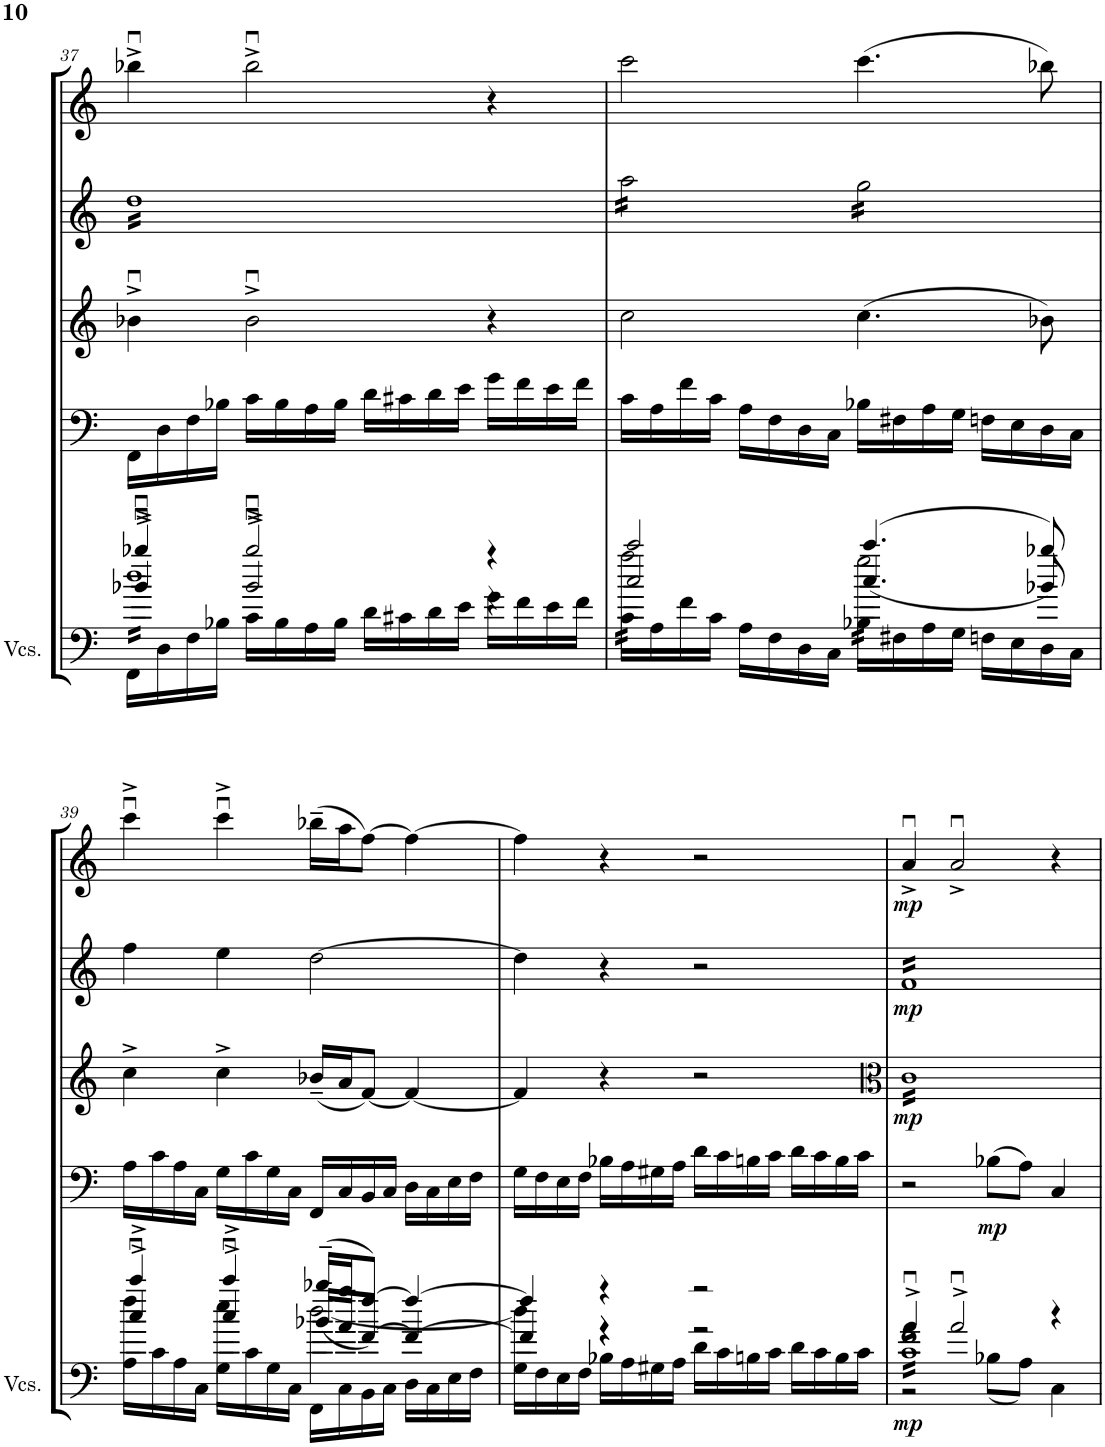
**kern	**dynam	**kern	**dynam	**kern	**dynam	**kern	**dynam	**kern	**dynam
*part5	*part5	*part4	*part4	*part3	*part3	*part2	*part2	*part1	*part1
*staff5	*staff5	*staff4	*staff4	*staff3	*staff3	*staff2	*staff2	*staff1	*staff1
*I"Violoncellos	*	*I"Violoncello	*	*I"Viola	*	*I"Violin II	*	*I"Violin I	*
*I'Vcs.	*	*I'Vc	*	*I'Vla	*	*I'Vln	*	*I'Vln	*
!!LO:PB:g=z
*clefF4	*	*clefF4	*	*clefG2	*	*clefG2	*	*clefG2	*
*k[]	*	*k[]	*	*k[]	*	*k[]	*	*k[]	*
*M4/4	*	*M4/4	*	*M4/4	*	*M4/4	*	*M4/4	*
=37	=37	=37	=37	=37	=37	=37	=37	=37	=37
*^	*	*	*	*	*	*	*	*	*
*	*^	*	*	*	*	*	*	*	*	*
*	*	*^	*	*	*	*	*	*	*	*	*
*tremolo	*	*	*	*	*	*	*	*	*	*	*	*
*	*	*	*	*	*	*	*	*	*tremolo	*	*	*
4bb-Xu^/	16ddLL	4b-Xu^/	16FF\LL	.	16FF\LL	.	4b-Xu^\	.	16ddLL	.	4bb-Xu^\	.
.	16dd	.	16D\	.	16D\	.	.	.	16dd	.	.	.
.	16dd	.	16F\	.	16F\	.	.	.	16dd	.	.	.
.	16dd	.	16B-X\JJ	.	16B-X\JJ	.	.	.	16dd	.	.	.
2bb-u^/	16dd	2b-u^/	16c\LL	.	16c\LL	.	2b-u^\	.	16dd	.	2bb-u^\	.
.	16dd	.	16B-\	.	16B-\	.	.	.	16dd	.	.	.
.	16dd	.	16A\	.	16A\	.	.	.	16dd	.	.	.
.	16dd	.	16B-\JJ	.	16B-\JJ	.	.	.	16dd	.	.	.
.	16dd	.	16d\LL	.	16d\LL	.	.	.	16dd	.	.	.
.	16dd	.	16c#X\	.	16c#X\	.	.	.	16dd	.	.	.
.	16dd	.	16d\	.	16d\	.	.	.	16dd	.	.	.
.	16dd	.	16e\JJ	.	16e\JJ	.	.	.	16dd	.	.	.
4r	16dd	4r	16g\LL	.	16g\LL	.	4r	.	16dd	.	4r	.
.	16dd	.	16f\	.	16f\	.	.	.	16dd	.	.	.
.	16dd	.	16e\	.	16e\	.	.	.	16dd	.	.	.
.	16ddJJ	.	16f\JJ	.	16f\JJ	.	.	.	16ddJJ	.	.	.
=38	=38	=38	=38	=38	=38	=38	=38	=38	=38	=38	=38	=38
2ccc/	16aa\LL	2cc/	16c\LL	.	16c\LL	.	2cc\	.	16aa\LL	.	2ccc\	.
.	16aa\	.	16A\	.	16A\	.	.	.	16aa\	.	.	.
.	16aa\	.	16f\	.	16f\	.	.	.	16aa\	.	.	.
.	16aa\	.	16c\JJ	.	16c\JJ	.	.	.	16aa\	.	.	.
.	16aa\	.	16A\LL	.	16A\LL	.	.	.	16aa\	.	.	.
.	16aa\	.	16F\	.	16F\	.	.	.	16aa\	.	.	.
.	16aa\	.	16D\	.	16D\	.	.	.	16aa\	.	.	.
.	16aa\JJ	.	16C\JJ	.	16C\JJ	.	.	.	16aa\JJ	.	.	.
(4.ccc/	16gg\LL	(4.cc/	16B-X\LL	.	16B-X\LL	.	(4.cc\	.	16gg\LL	.	(4.ccc\	.
.	16gg\	.	16F#X\	.	16F#X\	.	.	.	16gg\	.	.	.
.	16gg\	.	16A\	.	16A\	.	.	.	16gg\	.	.	.
.	16gg\	.	16G\JJ	.	16G\JJ	.	.	.	16gg\	.	.	.
.	16gg\	.	16Fn\LL	.	16Fn\LL	.	.	.	16gg\	.	.	.
.	16gg\	.	16E\	.	16E\	.	.	.	16gg\	.	.	.
8bb-X/)	16gg\	8b-X/)	16D\	.	16D\	.	8b-X\)	.	16gg\	.	8bb-X\)	.
.	16gg\JJ	.	16C\JJ	.	16C\JJ	.	.	.	16gg\JJ	.	.	.
*	*	*	*	*	*	*	*	*	*Xtremolo	*	*	*
*Xtremolo	*	*	*	*	*	*	*	*	*	*	*	*
!!LO:LB:g=z
=39	=39	=39	=39	=39	=39	=39	=39	=39	=39	=39	=39	=39
4cccu^/	4ff\	4cc^/	16A\LL	.	16A\LL	.	4cc^\	.	4ff\	.	4cccu^\	.
.	.	.	16c\	.	16c\	.	.	.	.	.	.	.
.	.	.	16A\	.	16A\	.	.	.	.	.	.	.
.	.	.	16C\JJ	.	16C\JJ	.	.	.	.	.	.	.
4cccu^/	4ee\	4cc^/	16G\LL	.	16G\LL	.	4cc^\	.	4ee\	.	4cccu^\	.
.	.	.	16c\	.	16c\	.	.	.	.	.	.	.
.	.	.	16G\	.	16G\	.	.	.	.	.	.	.
.	.	.	16C\JJ	.	16C\JJ	.	.	.	.	.	.	.
(16bb-X~/LL	[2dd\	(16b-X~/LL	16FF\LL	.	16FF/LL	.	(16b-X~/LL	.	[2dd\	.	(16bb-X~\LL	.
16aa/J	.	16a/J	16C\	.	16C/	.	16a/J	.	.	.	16aa\J	.
[8ff/J)	.	[8f/J)	16BB\	.	16BB/	.	[8f/J)	.	.	.	[8ff\J)	.
.	.	.	16C\JJ	.	16C/JJ	.	.	.	.	.	.	.
4ff/_	.	4f/_	16D\LL	.	16D\LL	.	4f/_	.	.	.	4ff\_	.
.	.	.	16C\	.	16C\	.	.	.	.	.	.	.
.	.	.	16E\	.	16E\	.	.	.	.	.	.	.
.	.	.	16F\JJ	.	16F\JJ	.	.	.	.	.	.	.
=40	=40	=40	=40	=40	=40	=40	=40	=40	=40	=40	=40	=40
4ff/]	4dd\]	4f/]	16G\LL	.	16G\LL	.	4f/]	.	4dd\]	.	4ff\]	.
.	.	.	16F\	.	16F\	.	.	.	.	.	.	.
.	.	.	16E\	.	16E\	.	.	.	.	.	.	.
.	.	.	16F\JJ	.	16F\JJ	.	.	.	.	.	.	.
4r	4r	4r	16B-X\LL	.	16B-X\LL	.	4r	.	4r	.	4r	.
.	.	.	16A\	.	16A\	.	.	.	.	.	.	.
.	.	.	16G#X\	.	16G#X\	.	.	.	.	.	.	.
.	.	.	16A\JJ	.	16A\JJ	.	.	.	.	.	.	.
2r	2r	2r	16d\LL	.	16d\LL	.	2r	.	2r	.	2r	.
.	.	.	16c\	.	16c\	.	.	.	.	.	.	.
.	.	.	16Bn\	.	16Bn\	.	.	.	.	.	.	.
.	.	.	16c\JJ	.	16c\JJ	.	.	.	.	.	.	.
.	.	.	16d\LL	.	16d\LL	.	.	.	.	.	.	.
.	.	.	16c\	.	16c\	.	.	.	.	.	.	.
.	.	.	16B\	.	16B\	.	.	.	.	.	.	.
.	.	.	16c\JJ	.	16c\JJ	.	.	.	.	.	.	.
=41	=41	=41	=41	=41	=41	=41	=41	=41	=41	=41	=41	=41
*	*	*	*	*	*	*	*clefC3	*	*	*	*	*
!	!	!	!	!LO:DY:b	!	!	!	!LO:DY:b	!	!LO:DY:b	!	!LO:DY:b
*tremolo	*	*	*	*	*	*	*	*	*	*	*	*
*	*	*	*	*	*	*	*tremolo	*	*	*	*	*
*	*	*	*	*	*	*	*	*	*tremolo	*	*	*
4au^/	16fLL	16cLL	2r	mp	2r	.	16cLL	mp	16fLL	mp	4au^/	mp
.	16f	16c	.	.	.	.	16c	.	16f	.	.	.
.	16f	16c	.	.	.	.	16c	.	16f	.	.	.
.	16f	16c	.	.	.	.	16c	.	16f	.	.	.
2au^/	16f	16c	.	.	.	.	16c	.	16f	.	2au^/	.
.	16f	16c	.	.	.	.	16c	.	16f	.	.	.
.	16f	16c	.	.	.	.	16c	.	16f	.	.	.
.	16f	16c	.	.	.	.	16c	.	16f	.	.	.
!	!	!	!	!	!	!LO:DY:b	!	!	!	!	!	!
.	16f	16c	(8B-X\L	.	(8B-X\L	mp	16c	.	16f	.	.	.
.	16f	16c	.	.	.	.	16c	.	16f	.	.	.
.	16f	16c	8A\J)	.	8A\J)	.	16c	.	16f	.	.	.
.	16f	16c	.	.	.	.	16c	.	16f	.	.	.
4r	16f	16c	4C\	.	4C/	.	16c	.	16f	.	4r	.
.	16f	16c	.	.	.	.	16c	.	16f	.	.	.
.	16f	16c	.	.	.	.	16c	.	16f	.	.	.
.	16fJJ	16cJJ	.	.	.	.	16cJJ	.	16fJJ	.	.	.
*	*	*	*	*	*	*	*	*	*Xtremolo	*	*	*
*	*	*	*	*	*	*	*Xtremolo	*	*	*	*	*
*Xtremolo	*	*	*	*	*	*	*	*	*	*	*	*
*v	*v	*v	*v	*	*	*	*	*	*	*	*	*
=	=	=	=	=	=	=	=	=	=
*-	*-	*-	*-	*-	*-	*-	*-	*-	*-
